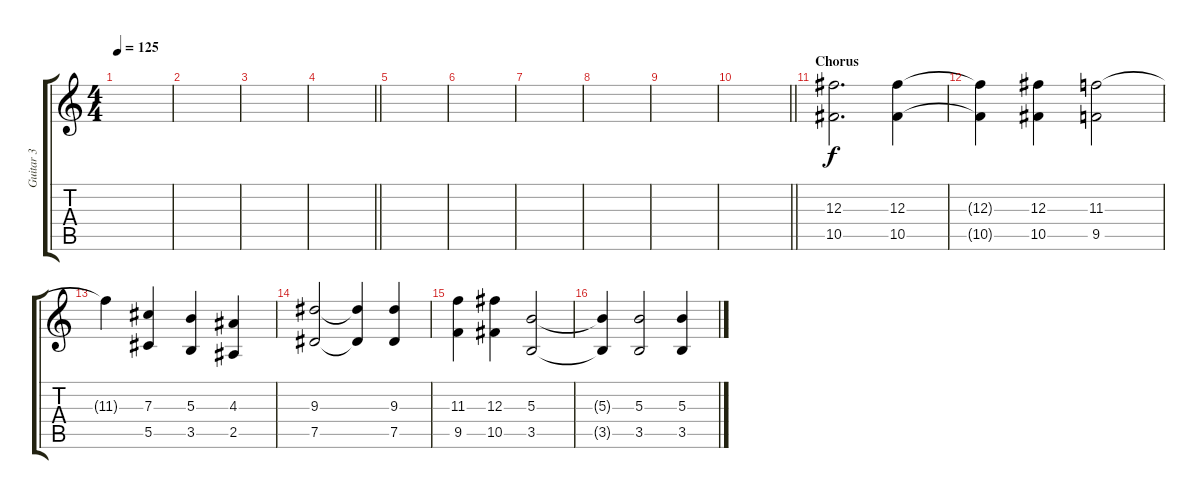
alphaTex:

\track ("Guitar 3" "Guitar 3") {instrument distortionguitar}
\staff {score tabs}
\tuning (Eb4 Bb3 Gb3 Db3 Ab2 Eb2) {hide}
\ts (4 4)
\tempo 125
\clef g2
\ks c
|
|
|
\barLineRight lightlight
|
|
|
|
|
|
\barLineRight lightlight
|
\section ("" "Chorus")
(12.3 10.5).2{d} (12.3 10.5).4 |
(12.3{t} 10.5{t}).4 (12.3 10.5).4 (11.3 9.5).2 |
11.3{t}.4 (7.3 5.5).4 (5.3 3.5).4 (4.3 2.5).4 |
(9.3 7.5).2 (9.3{t} 7.5{t}).4 (9.3 7.5).4 |
(11.3 9.5).4 (12.3 10.5).4 (5.3 3.5).2 |
(5.3{t} 3.5{t}).4 (5.3 3.5).2 (5.3 3.5).4
